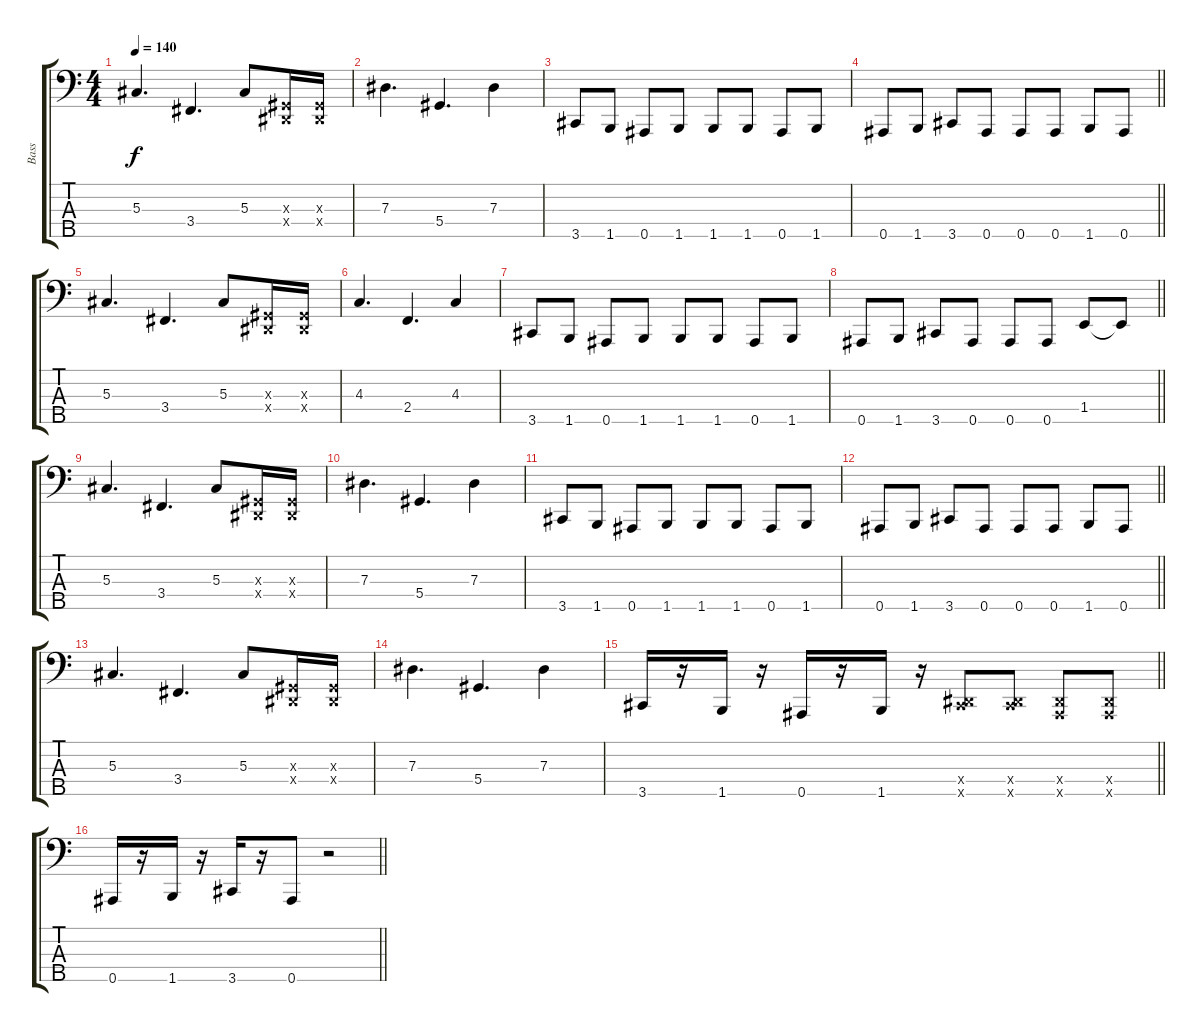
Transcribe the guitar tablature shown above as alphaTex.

\track ("Bass" "Bass") {instrument electricbassfinger}
\staff {score tabs}
\tuning (Gb2 Db2 Ab1 Eb1 Bb0) {hide}
\ts (4 4)
\tempo 140
\clef f4
\ks c
5.3.4{d dy f} 3.4.4{d} 5.3.8 (0.3{x} 0.4{x}).16 (0.3{x} 0.4{x}).16 |
7.3.4{d} 5.4.4{d} 7.3.4 |
3.5.8 1.5.8 0.5.8 1.5.8 1.5.8 1.5.8 0.5.8 1.5.8 |
\barLineRight lightlight
0.5.8 1.5.8 3.5.8 0.5.8 0.5.8 0.5.8 1.5.8 0.5.8 |
5.3.4{d} 3.4.4{d} 5.3.8 (0.3{x} 0.4{x}).16 (0.3{x} 0.4{x}).16 |
4.3.4{d} 2.4.4{d} 4.3.4 |
3.5.8 1.5.8 0.5.8 1.5.8 1.5.8 1.5.8 0.5.8 1.5.8 |
\barLineRight lightlight
0.5.8 1.5.8 3.5.8 0.5.8 0.5.8 0.5.8 1.4.8 1.4{t}.8 |
5.3.4{d} 3.4.4{d} 5.3.8 (0.3{x} 0.4{x}).16 (0.3{x} 0.4{x}).16 |
7.3.4{d} 5.4.4{d} 7.3.4 |
3.5.8 1.5.8 0.5.8 1.5.8 1.5.8 1.5.8 0.5.8 1.5.8 |
\barLineRight lightlight
0.5.8 1.5.8 3.5.8 0.5.8 0.5.8 0.5.8 1.5.8 0.5.8 |
5.3.4{d} 3.4.4{d} 5.3.8 (0.3{x} 0.4{x}).16 (0.3{x} 0.4{x}).16 |
7.3.4{d} 5.4.4{d} 7.3.4 |
\barLineRight lightlight
3.5.16 r.16 1.5.16 r.16 0.5.16 r.16 1.5.16 r.16 (0.4{x} 3.5{x}).8 (0.4{x} 3.5{x}).8 (0.4{x} 0.5{x}).8 (0.4{x} 0.5{x}).8 |
\barLineRight lightlight
0.5.16 r.16 1.5.16 r.16 3.5.16 r.16 0.5.8 r.2
